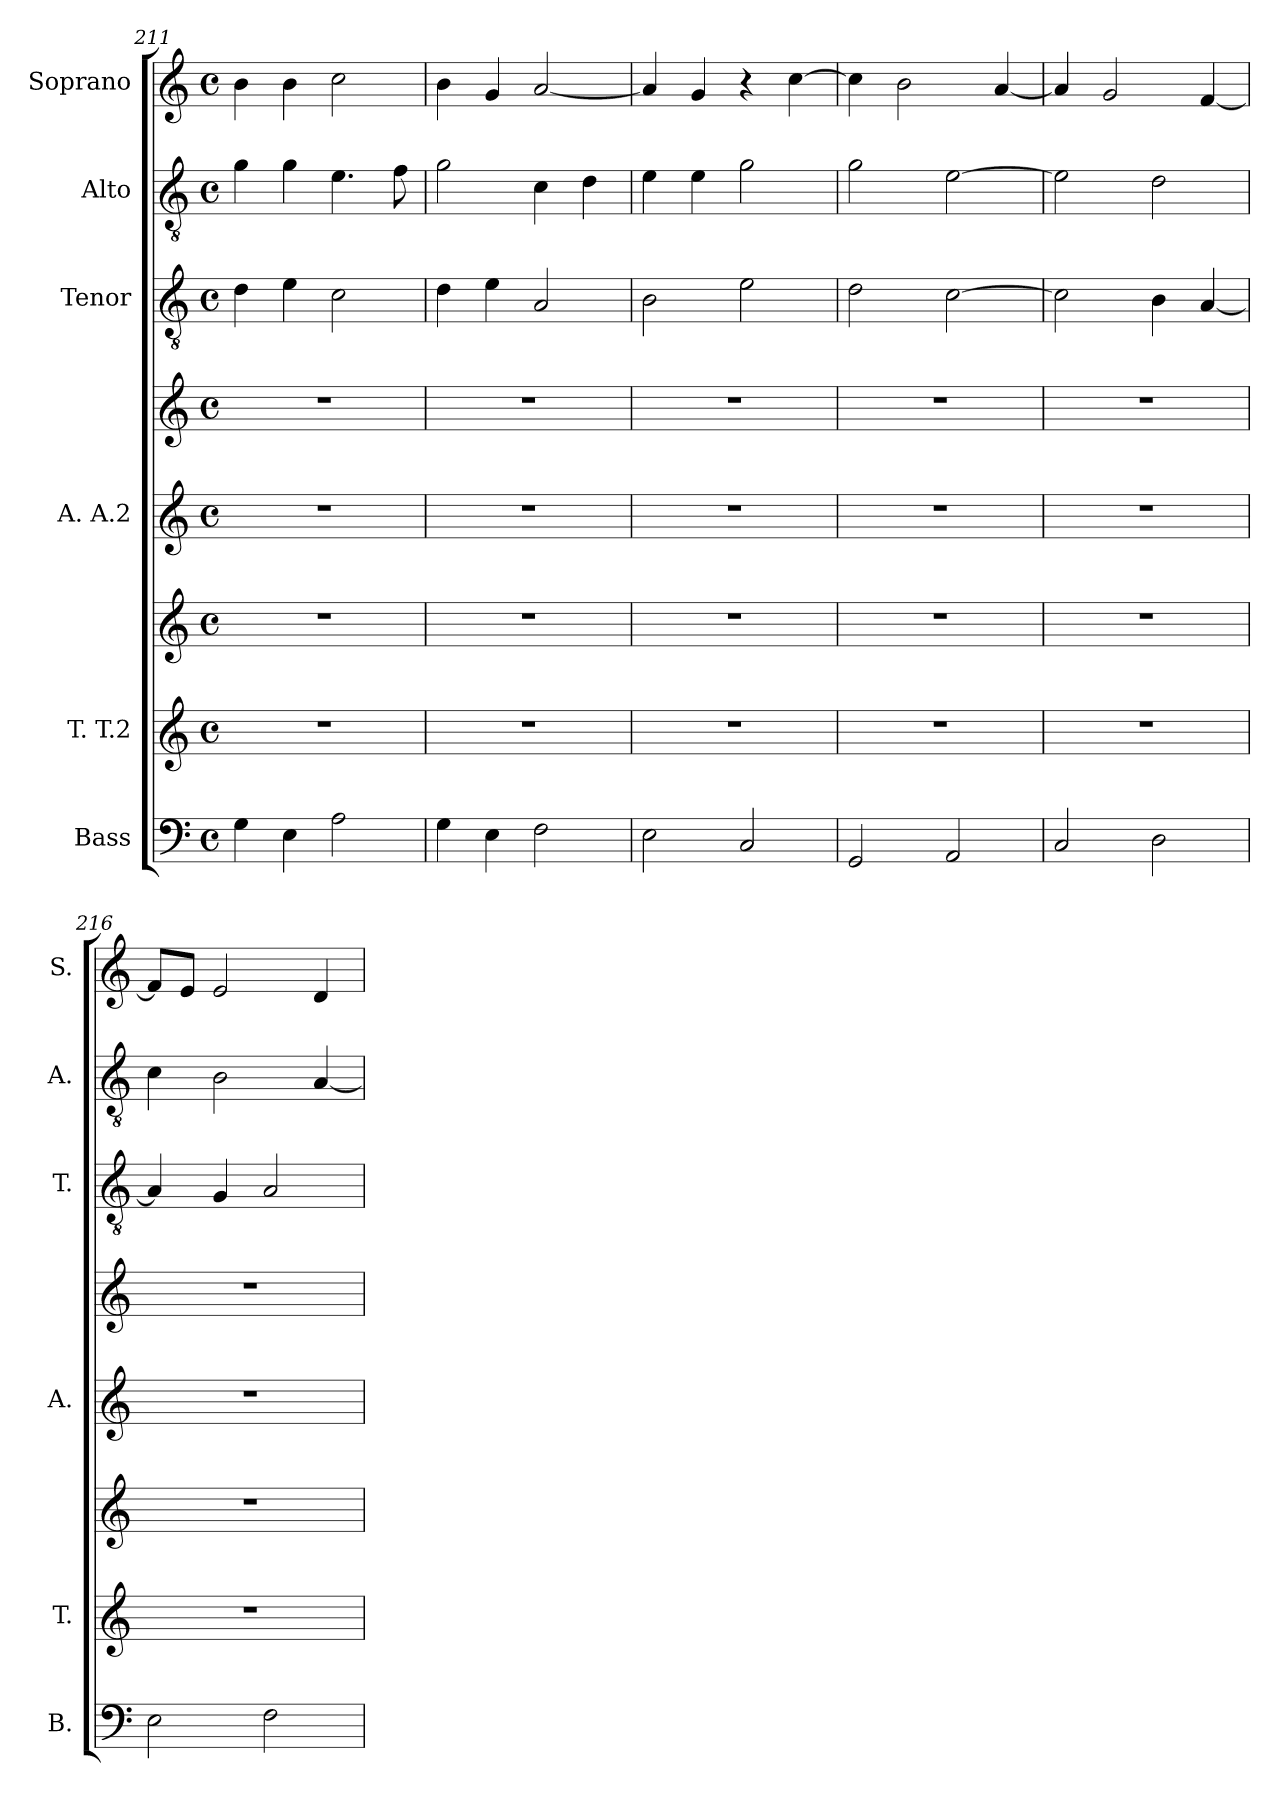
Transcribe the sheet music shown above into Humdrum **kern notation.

**kern	**kern	**kern	**kern	**kern	**kern	**kern	**kern
*part6	*part5	*part5	*part4	*part4	*part3	*part2	*part1
*staff8	*staff7	*staff6	*staff5	*staff4	*staff3	*staff2	*staff1
*I"Bass	*I"T. T.2	*	*I"A. A.2	*	*I"Tenor	*I"Alto	*I"Soprano
*I'B.	*I'T.	*	*I'A.	*	*I'T.	*I'A.	*I'S.
*clefF4	*clefG2	*clefG2	*clefG2	*clefG2	*clefGv2	*clefGv2	*clefG2
*k[]	*k[]	*k[]	*k[]	*k[]	*k[]	*k[]	*k[]
*C:	*C:	*C:	*C:	*C:	*C:	*C:	*C:
*M4/4	*M4/4	*M4/4	*M4/4	*M4/4	*M4/4	*M4/4	*M4/4
*met(c)	*met(c)	*met(c)	*met(c)	*met(c)	*met(c)	*met(c)	*met(c)
=211	=211	=211	=211	=211	=211	=211	=211
4G\	1r	1r	1r	1r	4d\	4g\	4b\
4E\	.	.	.	.	4e\	4g\	4b\
2A\	.	.	.	.	2c\	4.e\	2cc\
.	.	.	.	.	.	8f\	.
!!LO:PB:g=z
=212	=212	=212	=212	=212	=212	=212	=212
4G\	1r	1r	1r	1r	4d\	2g\	4b\
4E\	.	.	.	.	4e\	.	4g/
2F\	.	.	.	.	2A/	4c\	[<2a/
.	.	.	.	.	.	4d\	.
=213	=213	=213	=213	=213	=213	=213	=213
2E\	1r	1r	1r	1r	2B\	4e\	4a/]
.	.	.	.	.	.	4e\	4g/
2C/	.	.	.	.	2e\	2g\	4r
.	.	.	.	.	.	.	[>4cc\
=214	=214	=214	=214	=214	=214	=214	=214
2GG/	1r	1r	1r	1r	2d\	2g\	4cc\]
.	.	.	.	.	.	.	2b\
2AA/	.	.	.	.	[>2c\	[>2e\	.
.	.	.	.	.	.	.	[<4a/
=215	=215	=215	=215	=215	=215	=215	=215
2C/	1r	1r	1r	1r	2c\]	2e\]	4a/]
.	.	.	.	.	.	.	2g/
2D\	.	.	.	.	4B\	2d\	.
.	.	.	.	.	[<4A/	.	[<4f/
=216	=216	=216	=216	=216	=216	=216	=216
2E\	1r	1r	1r	1r	4A/]	4c\	8f/L]
.	.	.	.	.	.	.	8e/J
.	.	.	.	.	4G/	2B\	2e/
2F\	.	.	.	.	2A/	.	.
.	.	.	.	.	.	[<4A/	4d/
=	=	=	=	=	=	=	=
*-	*-	*-	*-	*-	*-	*-	*-
